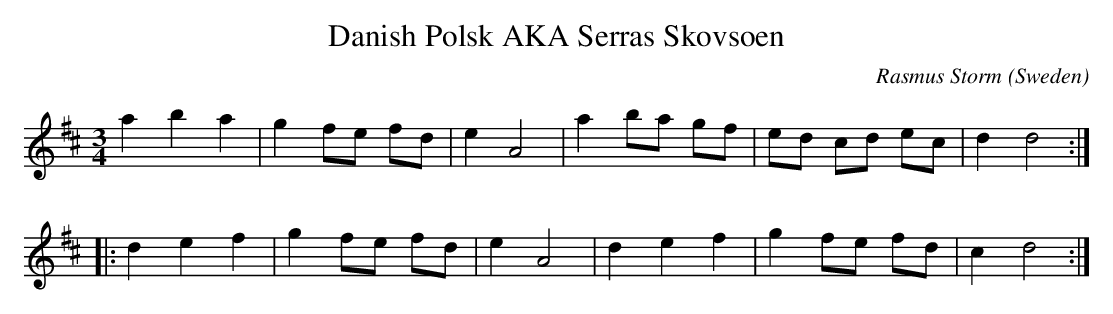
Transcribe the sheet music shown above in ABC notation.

X:1
T:Danish Polsk AKA Serras Skovsoen
C:Rasmus Storm
L:1/8
M:3/4
O:Sweden
K:D major
a2b2a2|g2fe fd|e2A4|a2ba gf|ed cd ec|d2d4:|
|:d2e2f2|g2fe fd|e2A4|d2e2f2|g2fe fd|c2d4:|
